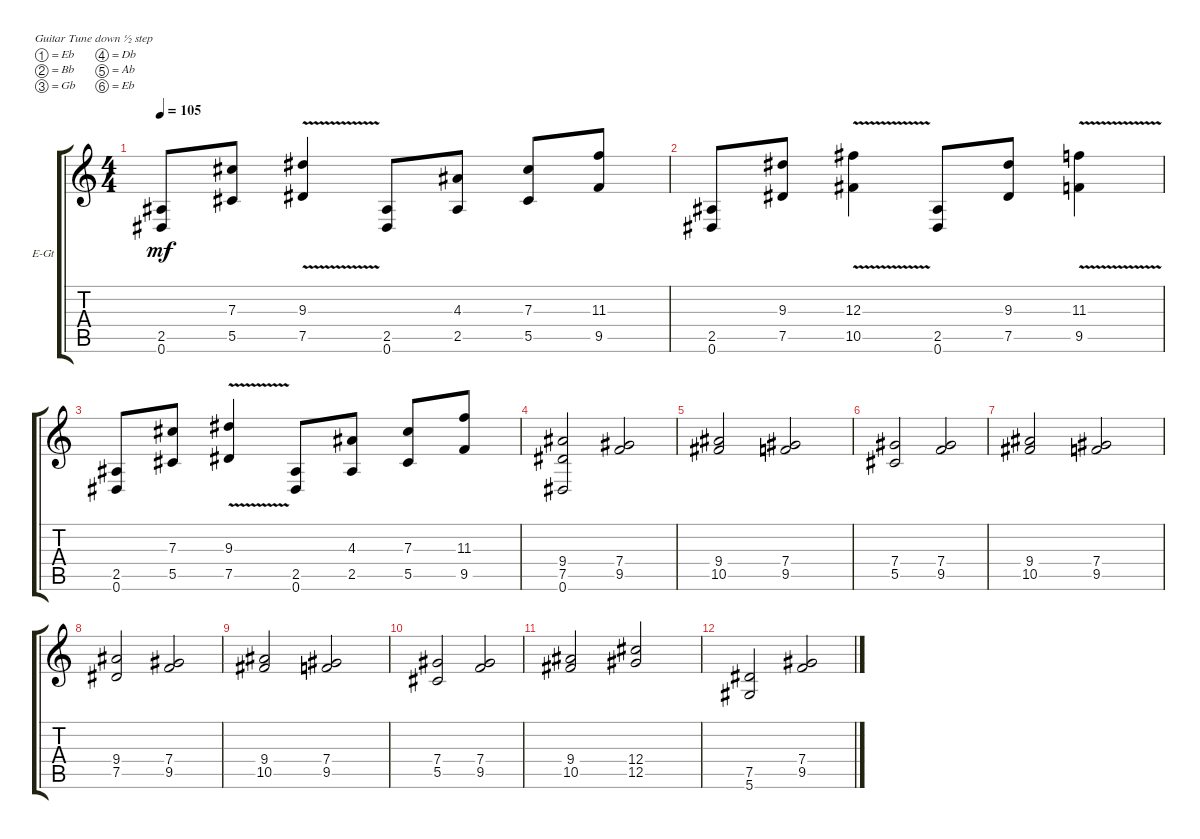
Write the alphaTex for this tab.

\defaultSystemsLayout 4
\bracketExtendMode groupsimilarinstruments
\firstSystemTrackNameOrientation horizontal
\otherSystemsTrackNameOrientation horizontal
\track ("Richie Faulkner" "E-Gt") {instrument distortionguitar}
\staff {score tabs}
\tuning (Eb4 Bb3 Gb3 Db3 Ab2 Eb2)
\ts (4 4)
\tempo 105
\clef g2
\ks c
(0.6 2.5).8{dy mf} (5.5 7.3).8 (7.5{v} 9.3{v}).4 (0.6 2.5).8 (2.5 4.3).8 (5.5 7.3).8 (9.5 11.3).8 |
(0.6 2.5).8 (7.5 9.3).8 (10.5{v} 12.3{v}).4 (0.6 2.5).8 (7.5 9.3).8 (9.5{v} 11.3{v}).4 |
(0.6 2.5).8 (5.5 7.3).8 (7.5{v} 9.3{v}).4 (0.6 2.5).8 (2.5 4.3).8 (5.5 7.3).8 (9.5 11.3).8 |
(0.6 7.5 9.4).2 (9.5 7.4).2 |
(10.5 9.4).2 (9.5 7.4).2 |
(5.5 7.4).2 (9.5 7.4).2 |
(10.5 9.4).2 (9.5 7.4).2 |
(7.5 9.4).2 (9.5 7.4).2 |
(10.5 9.4).2 (9.5 7.4).2 |
(5.5 7.4).2 (9.5 7.4).2 |
(10.5 9.4).2 (12.5 12.4).2 |
(5.6 7.5).2 (9.5 7.4).2
